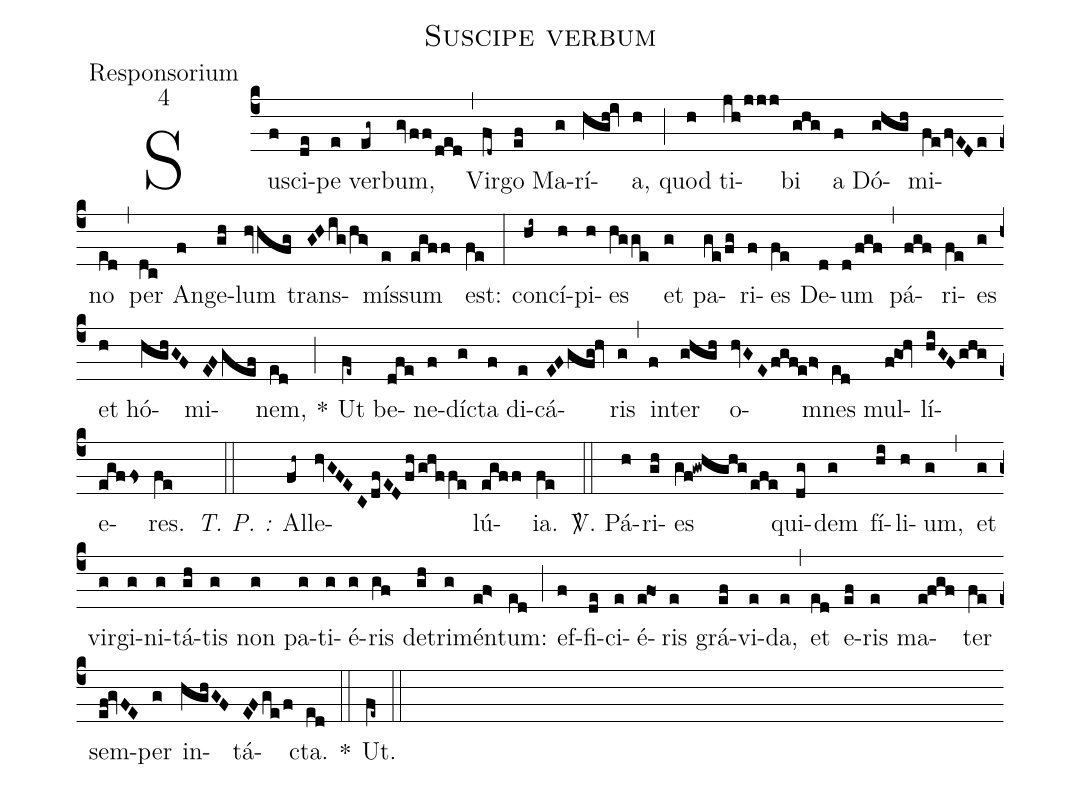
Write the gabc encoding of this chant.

name:Suscipe verbum;
office-part:Responsorium;
mode:4;
%%
(c4) Su(f)sci(de)pe(e) ver(eg~)bum,(gvff/ded) (,)
Vir(fd~)go(ef) Ma(g)rí(hgh!iv)a,(h) (;)
quod(h) ti(jh/jjj)bi(ghg) a(f) Dó(ghgh)mi(fefvEDe)no(ed) (,)
per(dc) An(f)ge(gh)lum(hvhfg) trans(GHig/hg>)mís(e)sum(egff) est:(fe) (:)
con(hi~)cí(h)pi(h)es(hgge) et(g) pa(ge/fg)ri(f)es(fe) De(d)um(d/fgf) (,)
pá(fgf)ri(fe)es(g) et(h) hó(hghGF)mi(EFgef)nem,(ed) *(;) Ut(fe~) be(dfe)ne(f)díc(g)ta(f) di(e)cá(EFgfg!hv)ris(g) (,)
in(f)ter(ghgh) o(hvGEfgf!e/0f>)mnes(ed) mul(f!go!hv)lí(hiGFghg)e(egfFs)res.(fe) (::)
<i>T. P. :</i> Al(fh~)le(hvGFECdfEDfh/ghffe)lú(egff)ia.(fe) (::)
<sp>V/</sp>. Pá(h)ri(gh)es(gf!gwhghgefe) qui(dg)dem(g) fí(hi)li(h)um,(g) (,)
et(g) vir(g)gi(g)ni(g)tá(gh)tis(g) non(g) pa(g)ti(g)é(g)ris(gf) de(gh)tri(g)mén(e!f>)tum:(ed) (;)
ef(f)fi(de)ci(e)é(e!fo1)ris(e) grá(ef)vi(e)da,(e) (,)
et(ed) e(ef)ris(e) ma(e!fgf)ter(fe) sem(ef@gvFE)per(g) in(hghGF)tá(EFge/f)cta.(ed) *(::) Ut.(fe~) (::)
